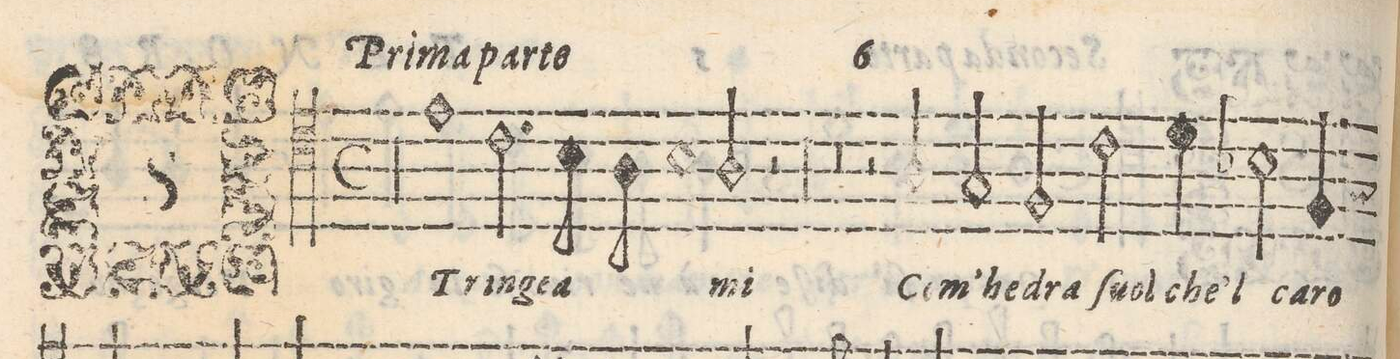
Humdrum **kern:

**kern	**text
*I"Tenore	*
*clefC4	*
*k[]	*
*M2/1	*
0r	.
=2-	=2-
0r	.
=3-	=3-
1e	Strin-
2.c\	-ge-
8B\	-a-
8A\	.
=4-	=4-
1B	.
2A/	-mi
2r	.
=5-	=5-
0r	.
=6-	=6-
0r	.
=7-	=7-
0r	.
=8-	=8-
2r	.
2G/	Com'
2F/	he-
2E/	-dra
=9-	=9-
2c\	ſuol
4d\	che'l
2B-X\	ca-
4F/	-ro
*-	*-
